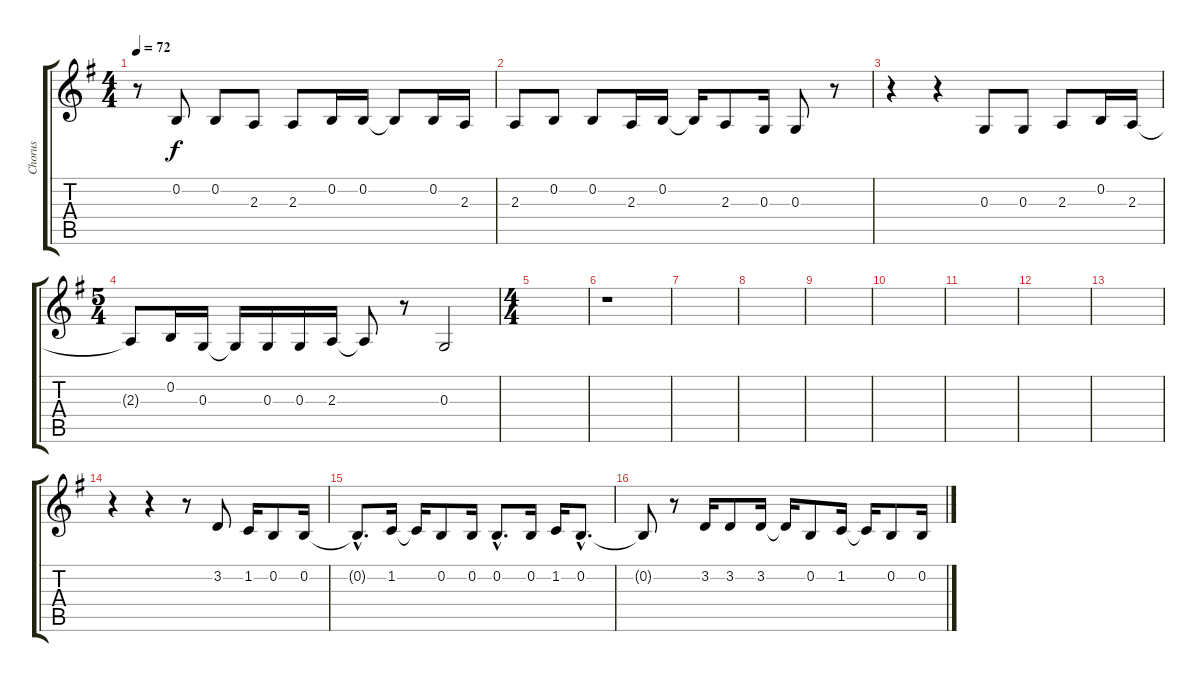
\track ("Chorus" "Chorus") {instrument lead6voice}
\staff {score tabs}
\tuning (E4 B3 G3 D3 A2 E2) {hide}
\ts (4 4)
\tempo 72
\clef g2
\ks g
r.8{dy f} 0.2.8 0.2.8 2.3.8 2.3.8 0.2.16 0.2.16 0.2{t}.8 0.2.16 2.3.16 |
2.3.8 0.2.8 0.2.8 2.3.16 0.2.16 0.2{t}.16 2.3.8 0.3.16 0.3.8 r.8 |
r.4 r.4 0.3.8 0.3.8 2.3.8 0.2.16 2.3.16 |
\ts (5 4)
2.3{t}.8 0.2.16 0.3.16 0.3{t}.16 0.3.16 0.3.16 2.3.16 2.3{t}.8 r.8 0.3.2 |
\ts (4 4)
|
r.1 |
|
|
|
|
|
|
|
r.4 r.4 r.8 3.2.8 1.2.16 0.2.8 0.2.16 |
0.2{hac t}.8{d} 1.2.16 1.2{t}.16 0.2.8 0.2.16 0.2{hac}.8{d} 0.2.16 1.2.16 0.2{hac}.8{d} |
0.2{t}.8 r.8 3.2.16 3.2.8 3.2.16 3.2{t}.16 0.2.8 1.2.16 1.2{t}.16 0.2.8 0.2.16
